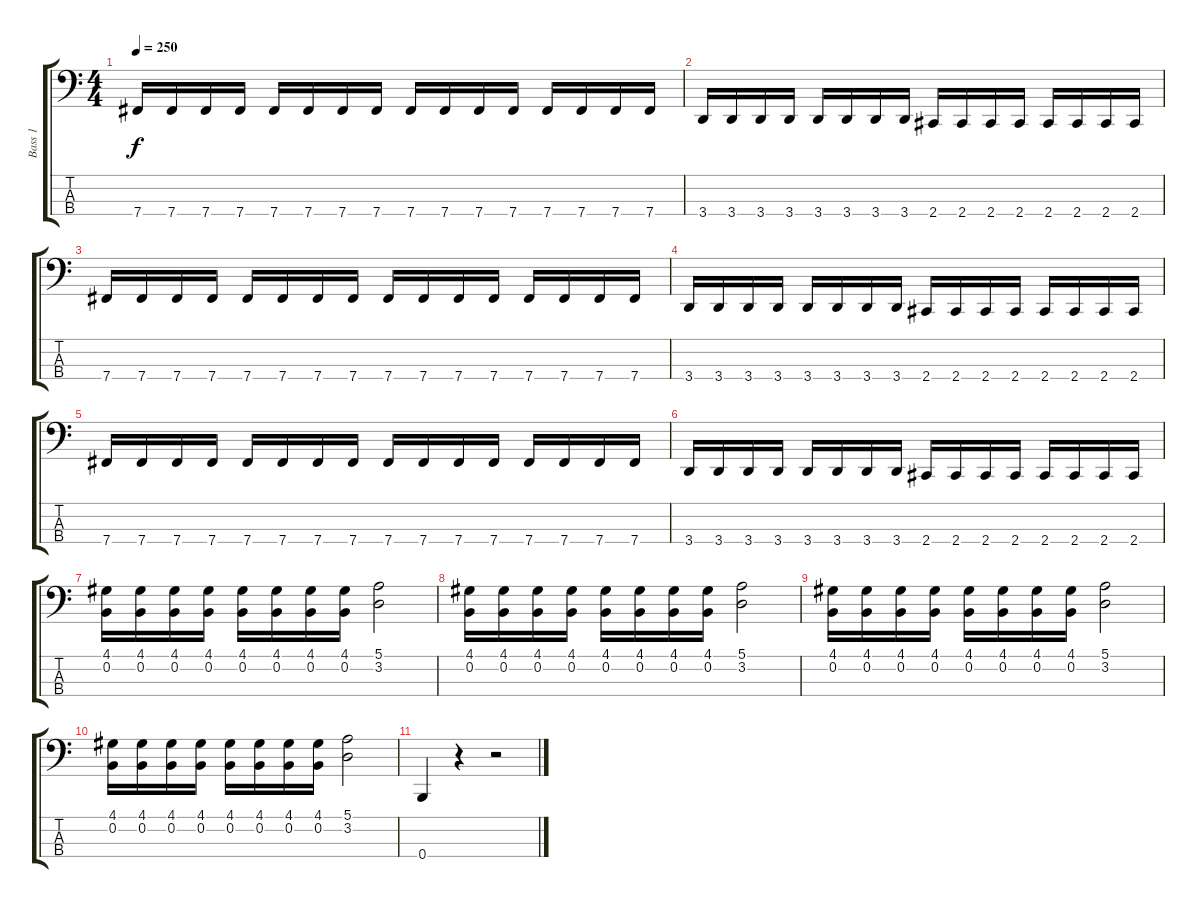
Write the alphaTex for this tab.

\track ("Bass 1" "Bass 1") {instrument electricbasspick}
\staff {score tabs}
\tuning (E2 B1 Gb1 B0) {hide}
\ts (4 4)
\tempo 250
\clef f4
\ks c
7.4.16{dy f} 7.4.16 7.4.16 7.4.16 7.4.16 7.4.16 7.4.16 7.4.16 7.4.16 7.4.16 7.4.16 7.4.16 7.4.16 7.4.16 7.4.16 7.4.16 |
3.4.16 3.4.16 3.4.16 3.4.16 3.4.16 3.4.16 3.4.16 3.4.16 2.4.16 2.4.16 2.4.16 2.4.16 2.4.16 2.4.16 2.4.16 2.4.16 |
7.4.16 7.4.16 7.4.16 7.4.16 7.4.16 7.4.16 7.4.16 7.4.16 7.4.16 7.4.16 7.4.16 7.4.16 7.4.16 7.4.16 7.4.16 7.4.16 |
3.4.16 3.4.16 3.4.16 3.4.16 3.4.16 3.4.16 3.4.16 3.4.16 2.4.16 2.4.16 2.4.16 2.4.16 2.4.16 2.4.16 2.4.16 2.4.16 |
7.4.16 7.4.16 7.4.16 7.4.16 7.4.16 7.4.16 7.4.16 7.4.16 7.4.16 7.4.16 7.4.16 7.4.16 7.4.16 7.4.16 7.4.16 7.4.16 |
3.4.16 3.4.16 3.4.16 3.4.16 3.4.16 3.4.16 3.4.16 3.4.16 2.4.16 2.4.16 2.4.16 2.4.16 2.4.16 2.4.16 2.4.16 2.4.16 |
(4.1 0.2).16 (4.1 0.2).16 (4.1 0.2).16 (4.1 0.2).16 (4.1 0.2).16 (4.1 0.2).16 (4.1 0.2).16 (4.1 0.2).16 (5.1 3.2).2 |
(4.1 0.2).16 (4.1 0.2).16 (4.1 0.2).16 (4.1 0.2).16 (4.1 0.2).16 (4.1 0.2).16 (4.1 0.2).16 (4.1 0.2).16 (5.1 3.2).2 |
(4.1 0.2).16 (4.1 0.2).16 (4.1 0.2).16 (4.1 0.2).16 (4.1 0.2).16 (4.1 0.2).16 (4.1 0.2).16 (4.1 0.2).16 (5.1 3.2).2 |
(4.1 0.2).16 (4.1 0.2).16 (4.1 0.2).16 (4.1 0.2).16 (4.1 0.2).16 (4.1 0.2).16 (4.1 0.2).16 (4.1 0.2).16 (5.1 3.2).2 |
0.4.4 r.4 r.2
